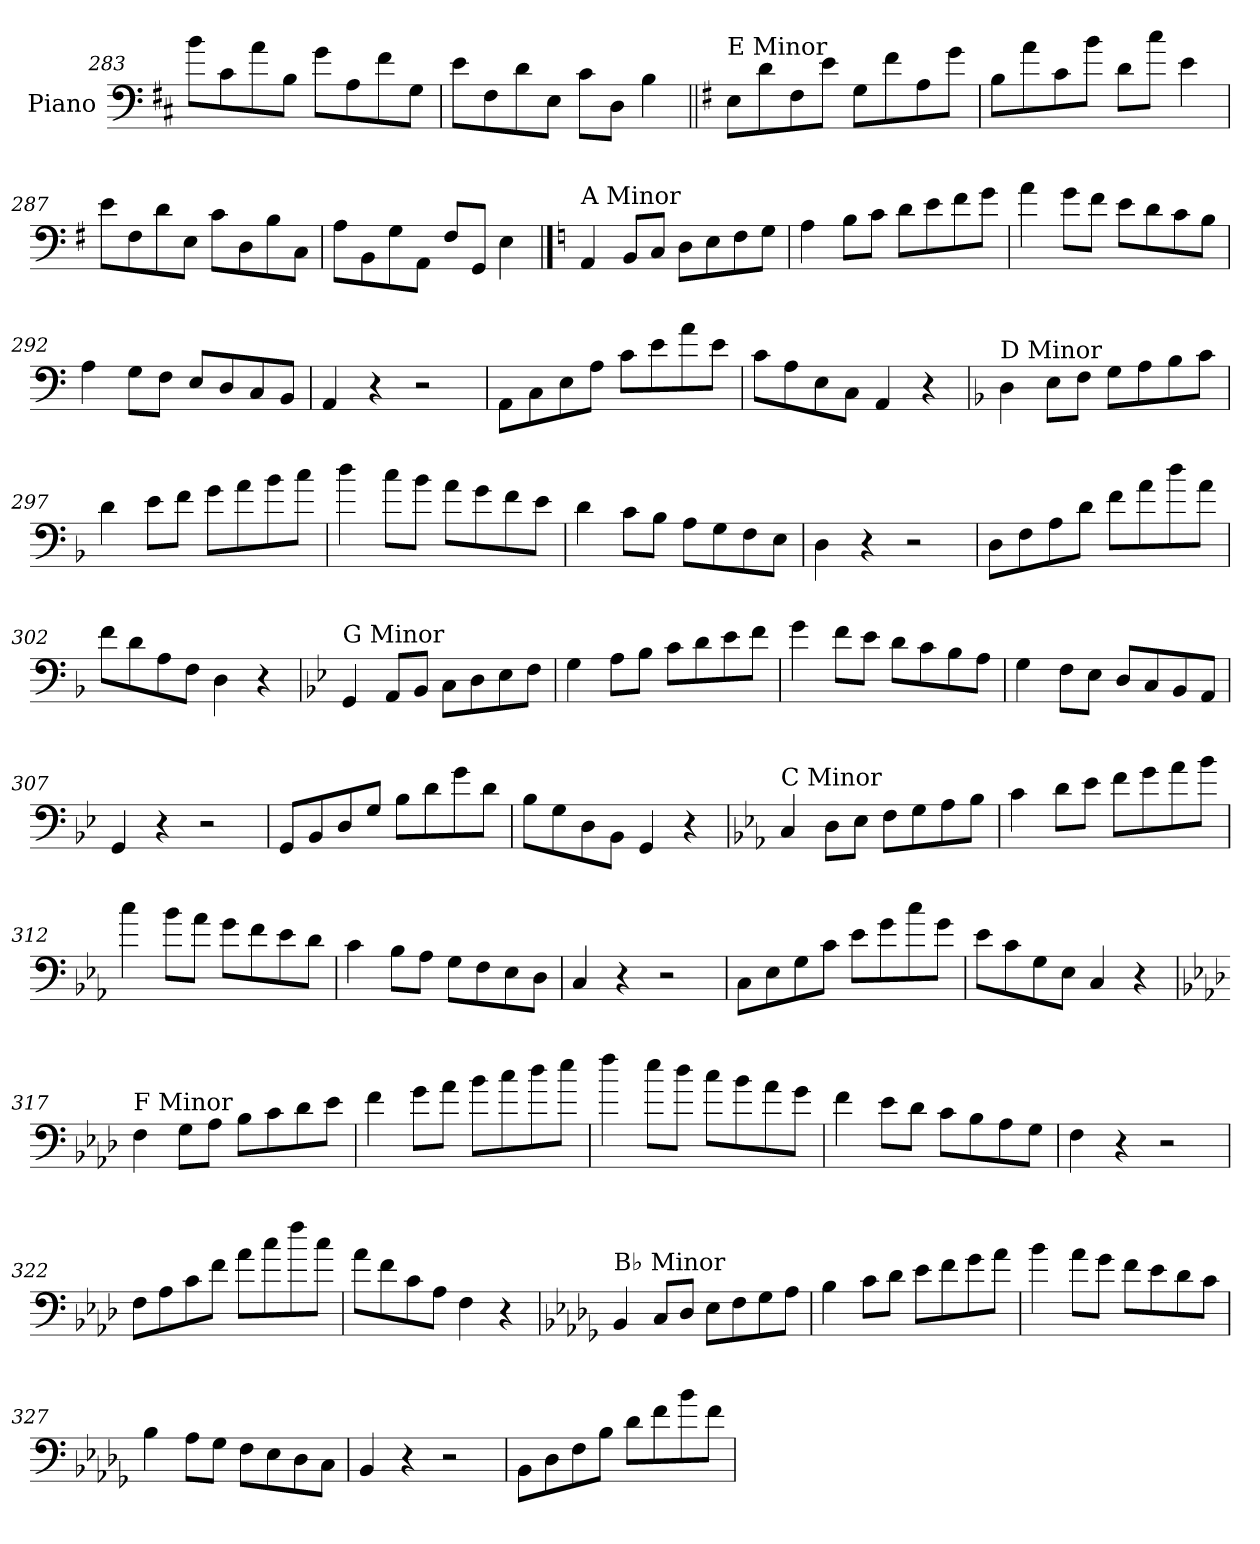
**kern
*part1
*staff1
*I"Piano
*I'Pno.
*clefF4
*k[f#c#]
=283
8b\L
8c#\
8a\
8B\J
8g\L
8A\
8f#\
8G\J
=284
8e\L
8F#\
8d\
8E\J
8c#\L
8D\J
4B\
!!LO:LB:g=z
=285||
*k[f#]
!LO:TX:a:t=E Minor
8E\L
8d\
8F#\
8e\J
8G\L
8f#\
8A\
8g\J
=286
8B\L
8a\
8c\
8b\J
8d\L
8cc\J
4e\
=287
8e\L
8F#\
8d\
8E\J
8c\L
8D\
8B\
8C\J
=288
8A\L
8BB\
8G\
8AA\J
8F#/L
8GG/J
4E\
!!LO:PB:g=z
==289
*k[]
!LO:TX:a:t=A Minor
4AA/
8BB/L
8C/J
8D\L
8E\
8F\
8G\J
=290
4A\
8B\L
8c\J
8d\L
8e\
8f\
8g\J
=291
4a\
8g\L
8f\J
8e\L
8d\
8c\
8B\J
=292
4A\
8G\L
8F\J
8E/L
8D/
8C/
8BB/J
=293
4AA/
4r
2r
=294
8AA\L
8C\
8E\
8A\J
8c\L
8e\
8a\
8e\J
=295
8c\L
8A\
8E\
8C\J
4AA/
4r
!!LO:LB:g=z
=296
*k[b-]
!LO:TX:a:t=D Minor
4D\
8E\L
8F\J
8G\L
8A\
8B-\
8c\J
=297
4d\
8e\L
8f\J
8g\L
8a\
8b-\
8cc\J
=298
4dd\
8cc\L
8b-\J
8a\L
8g\
8f\
8e\J
=299
4d\
8c\L
8B-\J
8A\L
8G\
8F\
8E\J
=300
4D\
4r
2r
=301
8D\L
8F\
8A\
8d\J
8f\L
8a\
8dd\
8a\J
=302
8f\L
8d\
8A\
8F\J
4D\
4r
!!LO:LB:g=z
=303
*k[b-e-]
!LO:TX:a:t=G Minor
4GG/
8AA/L
8BB-/J
8C\L
8D\
8E-\
8F\J
=304
4G\
8A\L
8B-\J
8c\L
8d\
8e-\
8f\J
=305
4g\
8f\L
8e-\J
8d\L
8c\
8B-\
8A\J
=306
4G\
8F\L
8E-\J
8D/L
8C/
8BB-/
8AA/J
=307
4GG/
4r
2r
=308
8GG/L
8BB-/
8D/
8G/J
8B-\L
8d\
8g\
8d\J
=309
8B-\L
8G\
8D\
8BB-\J
4GG/
4r
!!LO:LB:g=z
=310
*k[b-e-a-]
!LO:TX:a:t=C Minor
4C/
8D\L
8E-\J
8F\L
8G\
8A-\
8B-\J
=311
4c\
8d\L
8e-\J
8f\L
8g\
8a-\
8b-\J
=312
4cc\
8b-\L
8a-\J
8g\L
8f\
8e-\
8d\J
=313
4c\
8B-\L
8A-\J
8G\L
8F\
8E-\
8D\J
=314
4C/
4r
2r
=315
8C\L
8E-\
8G\
8c\J
8e-\L
8g\
8cc\
8g\J
=316
8e-\L
8c\
8G\
8E-\J
4C/
4r
!!LO:LB:g=z
=317
*k[b-e-a-d-]
!LO:TX:a:t=F Minor
4F\
8G\L
8A-\J
8B-\L
8c\
8d-\
8e-\J
=318
4f\
8g\L
8a-\J
8b-\L
8cc\
8dd-\
8ee-\J
=319
4ff\
8ee-\L
8dd-\J
8cc\L
8b-\
8a-\
8g\J
=320
4f\
8e-\L
8d-\J
8c\L
8B-\
8A-\
8G\J
=321
4F\
4r
2r
=322
8F\L
8A-\
8c\
8f\J
8a-\L
8cc\
8ff\
8cc\J
=323
8a-\L
8f\
8c\
8A-\J
4F\
4r
!!LO:LB:g=z
=324
*k[b-e-a-d-g-]
!LO:TX:a:t=B♭ Minor
4BB-/
8C/L
8D-/J
8E-\L
8F\
8G-\
8A-\J
=325
4B-\
8c\L
8d-\J
8e-\L
8f\
8g-\
8a-\J
=326
4b-\
8a-\L
8g-\J
8f\L
8e-\
8d-\
8c\J
=327
4B-\
8A-\L
8G-\J
8F\L
8E-\
8D-\
8C\J
=328
4BB-/
4r
2r
=329
8BB-\L
8D-\
8F\
8B-\J
8d-\L
8f\
8b-\
8f\J
=
*-
